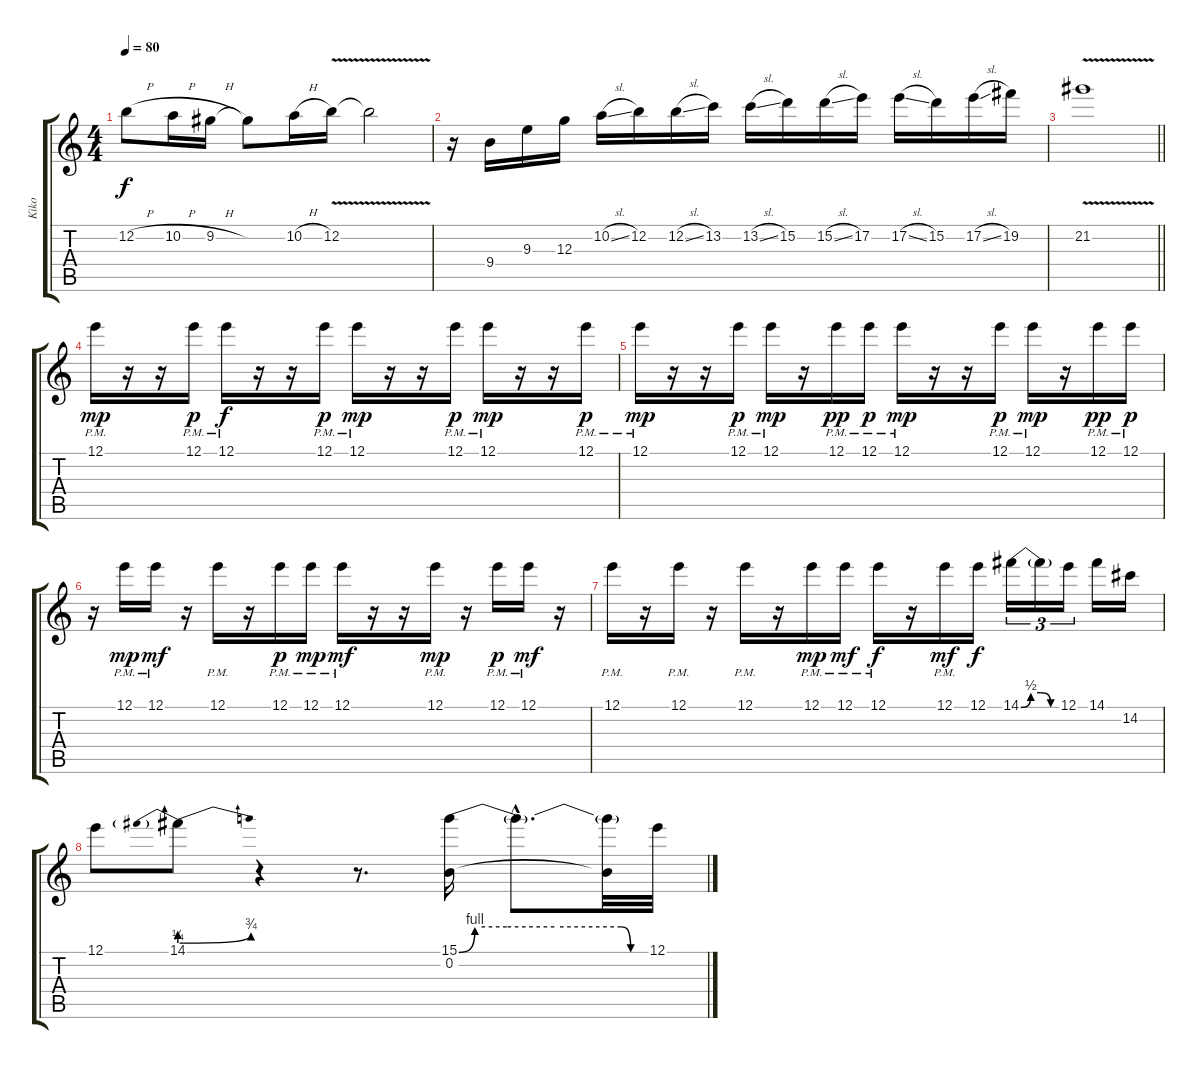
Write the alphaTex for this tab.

\track ("Kiko" "Kiko") {instrument distortionguitar}
\staff {score tabs}
\tuning (E4 B3 G3 D3 A2 E2) {hide}
\ts (4 4)
\tempo 80
\clef g2
\ks c
12.2{h}.8{dy f} 10.2{h}.16 9.2{h}.16 9.2{t}.8 10.2{h}.16 12.2{v}.16 12.2{t}.2 |
r.16 9.4.16 9.3.16 12.3.16 10.2{sl}.16 12.2.16 12.2{sl}.16 13.2.16 13.2{sl}.16 15.2.16 15.2{sl}.16 17.2.16 17.2{sl}.16 15.2.16 17.2{sl}.16 19.2.16 |
\barLineRight lightlight
21.2{v}.1 |
12.1{pm}.16{dy mp} r.16 r.16 12.1{pm}.16{dy p} 12.1{pm}.16{dy f} r.16 r.16 12.1{pm}.16{dy p} 12.1{pm}.16{dy mp} r.16 r.16 12.1{pm}.16{dy p} 12.1{pm}.16{dy mp} r.16 r.16 12.1{pm}.16{dy p} |
12.1{pm}.16{dy mp} r.16 r.16 12.1{pm}.16{dy p} 12.1{pm}.16{dy mp} r.16 12.1{pm}.16{dy pp} 12.1{pm}.16{dy p} 12.1{pm}.16{dy mp} r.16 r.16 12.1{pm}.16{dy p} 12.1{pm}.16{dy mp} r.16 12.1{pm}.16{dy pp} 12.1{pm}.16{dy p} |
r.16 12.1{pm}.16{dy mp} 12.1{pm}.16{dy mf} r.16 12.1{pm}.16 r.16 12.1{pm}.16{dy p} 12.1{pm}.16{dy mp} 12.1{pm}.16{dy mf} r.16 r.16 12.1{pm}.16{dy mp} r.16 12.1{pm}.16{dy p} 12.1{pm}.16{dy mf} r.16 |
12.1{pm}.16 r.16 12.1{pm}.16 r.16 12.1{pm}.16 r.16 12.1{pm}.16{dy mp} 12.1{pm}.16{dy mf} 12.1{pm}.16{dy f} r.16 12.1{pm}.16{dy mf} 12.1.16{dy f} 14.1{be (custom 0 0 15 2 30 2 45 0 60 0)}.16{tu (3 2)} 14.1{t}.16{tu (3 2)} 12.1.16{tu (3 2)} 14.1.16 14.2.16 |
12.1.8 14.1{be (prebendbend 0 1 60 3)}.8 r.4 r.8{d} (15.1{be (custom 0 0 5 4 15 4 30 4 51 4 54 0 60 0)} 0.2).16 15.1{hac t}.8{d} (15.1{t} 0.2{t}).32 12.1.32
